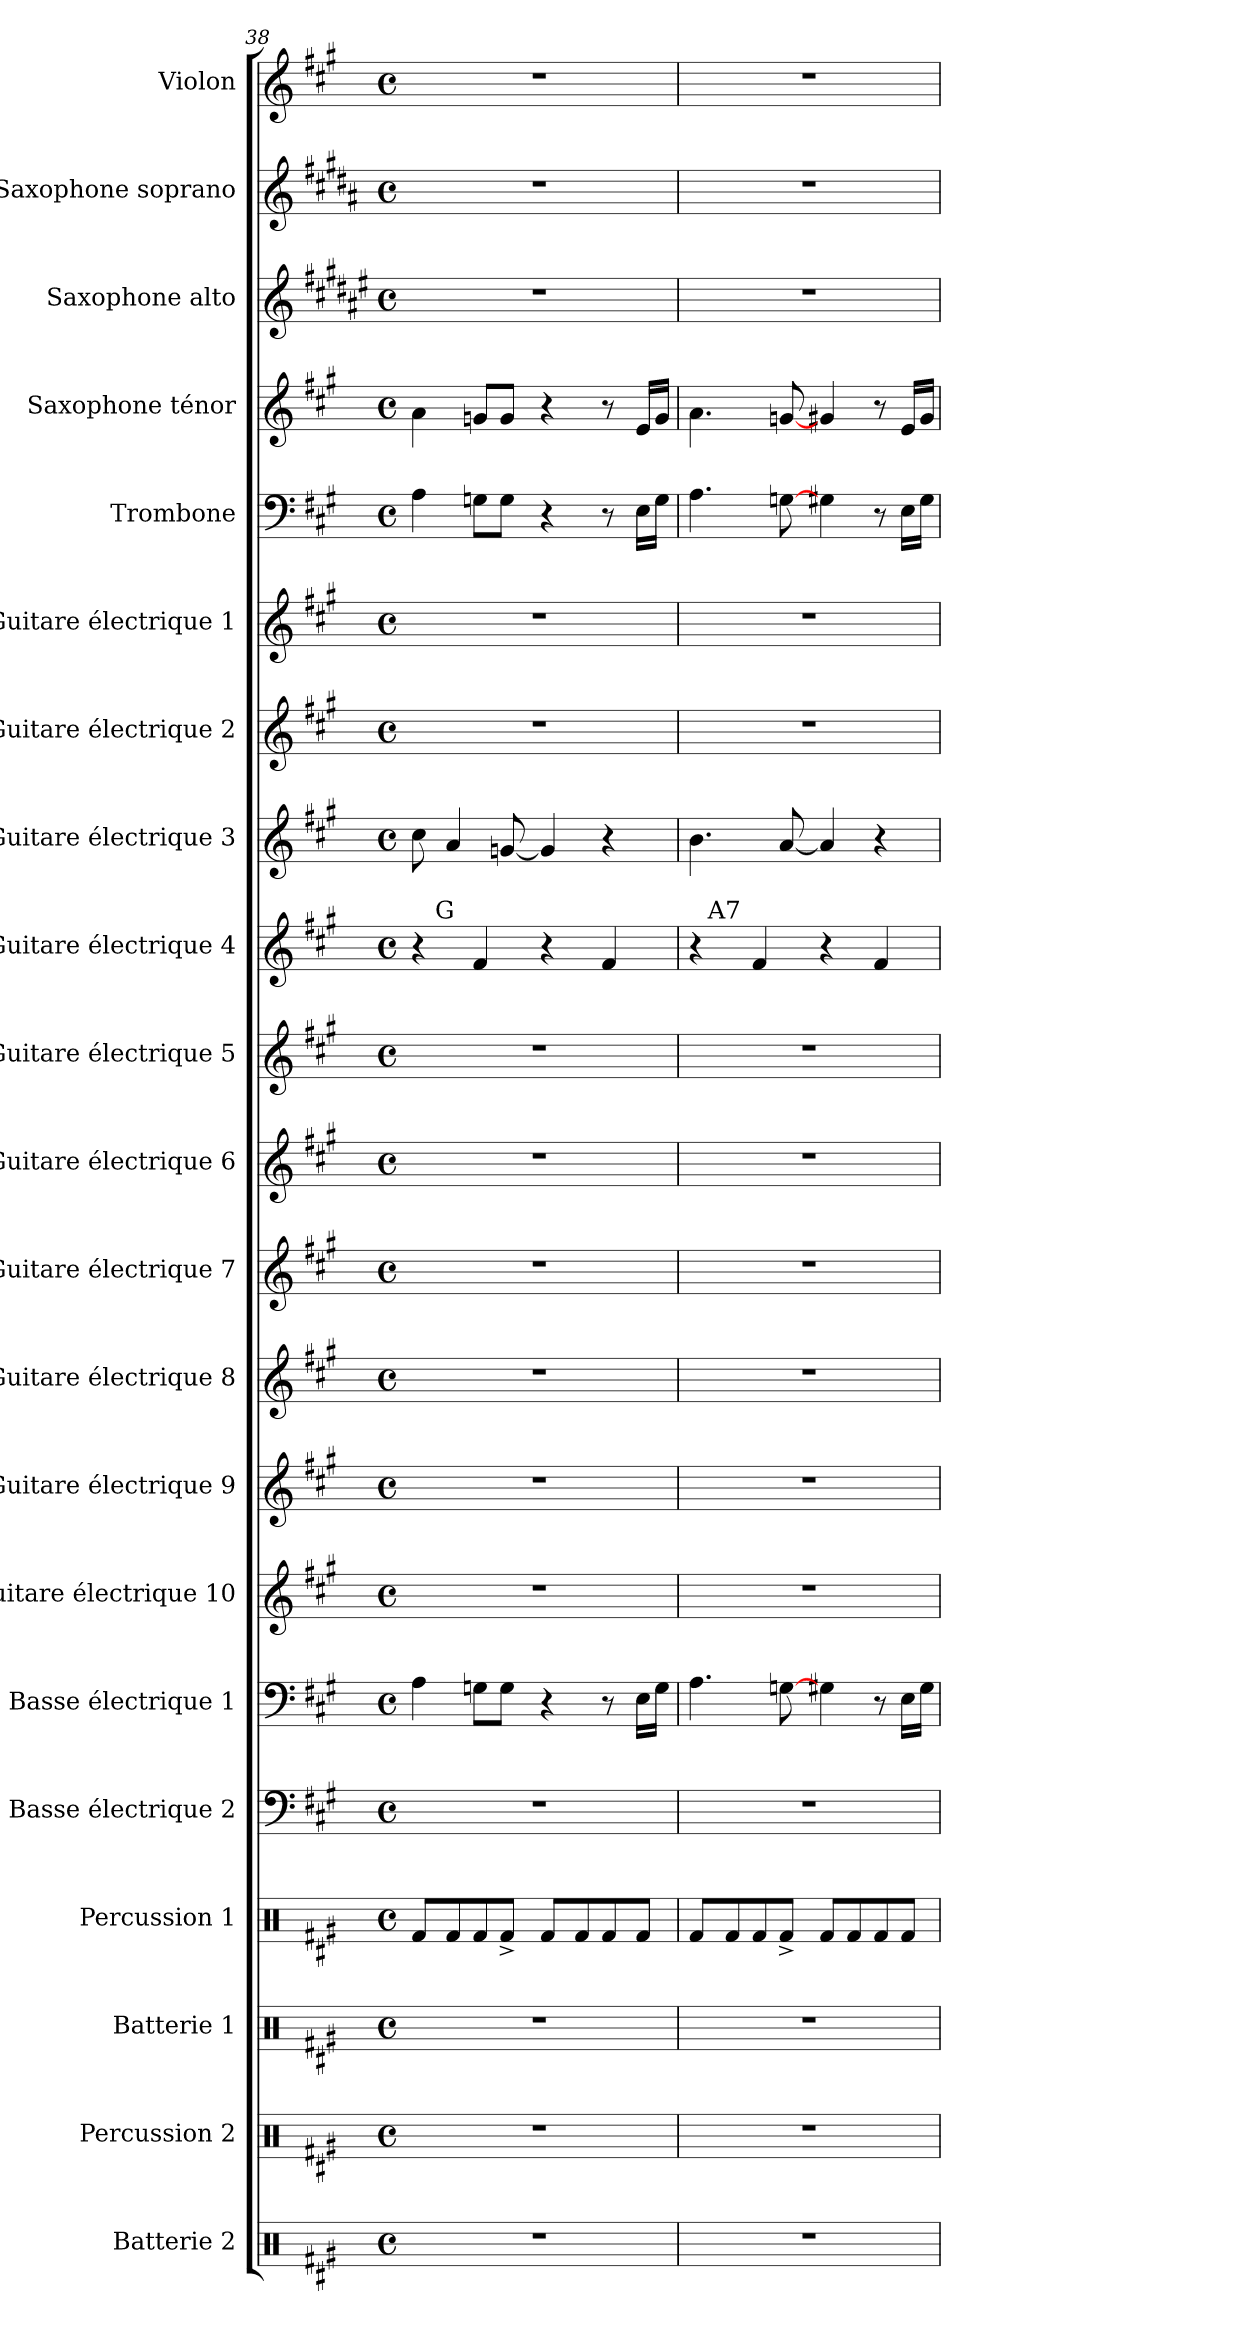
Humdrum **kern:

**kern	**kern	**kern	**kern	**kern	**kern	**kern	**kern	**kern	**kern	**kern	**kern	**kern	**kern	**kern	**kern	**kern	**kern	**kern	**kern	**kern
*part21	*part20	*part19	*part18	*part17	*part16	*part15	*part14	*part13	*part12	*part11	*part10	*part9	*part8	*part7	*part6	*part5	*part4	*part3	*part2	*part1
*staff21	*staff20	*staff19	*staff18	*staff17	*staff16	*staff15	*staff14	*staff13	*staff12	*staff11	*staff10	*staff9	*staff8	*staff7	*staff6	*staff5	*staff4	*staff3	*staff2	*staff1
*I"Batterie 2	*I"Percussion 2	*I"Batterie 1	*I"Percussion 1	*I"Basse électrique 2	*I"Basse électrique 1	*I"Guitare électrique 10	*I"Guitare électrique 9	*I"Guitare électrique 8	*I"Guitare électrique 7	*I"Guitare électrique 6	*I"Guitare électrique 5	*I"Guitare électrique 4	*I"Guitare électrique 3	*I"Guitare électrique 2	*I"Guitare électrique 1	*I"Trombone	*I"Saxophone ténor	*I"Saxophone alto	*I"Saxophone soprano	*I"Violon
*I'Batt. 2	*I'Perc. 2	*I'Batt. 1	*I'Perc. 1	*I'B.ƒ. 2	*I'B.ƒ. 1	*I'Gtr.ƒ. 10	*I'Gtr.ƒ. 9	*I'Gtr.ƒ. 8	*I'Gtr.ƒ. 7	*I'Gtr.ƒ. 6	*I'Gtr.ƒ. 5	*I'Gtr.ƒ. 4	*I'Gtr.ƒ. 3	*I'Gtr.ƒ. 2	*I'Gtr.ƒ. 1	*I'Tbn.	*I'Sx. T.	*I'Sx. A.	*I'Sx. S.	*I'Vln.
*clefX	*clefX	*clefX	*clefX	*clefF4	*clefF4	*clefG2	*clefG2	*clefG2	*clefG2	*clefG2	*clefG2	*clefG2	*clefG2	*clefG2	*clefG2	*clefF4	*clefG2	*clefG2	*clefG2	*clefG2
*	*	*	*	*ITrd7c12	*ITrd7c12	*ITrd7c12	*ITrd7c12	*ITrd7c12	*ITrd7c12	*ITrd7c12	*ITrd7c12	*ITrd7c12	*ITrd7c12	*ITrd7c12	*ITrd7c12	*	*ITrd8c14	*ITrd5c9	*ITrd1c2	*
*k[f#c#g#]	*k[f#c#g#]	*k[f#c#g#]	*k[f#c#g#]	*k[f#c#g#]	*k[f#c#g#]	*k[f#c#g#]	*k[f#c#g#]	*k[f#c#g#]	*k[f#c#g#]	*k[f#c#g#]	*k[f#c#g#]	*k[f#c#g#]	*k[f#c#g#]	*k[f#c#g#]	*k[f#c#g#]	*k[f#c#g#]	*k[f#c#g#]	*k[f#c#g#]	*k[f#c#g#]	*k[f#c#g#]
*A:	*A:	*A:	*A:	*A:	*A:	*A:	*A:	*A:	*A:	*A:	*A:	*A:	*A:	*A:	*A:	*A:	*A:	*A:	*A:	*A:
*M4/4	*M4/4	*M4/4	*M4/4	*M4/4	*M4/4	*M4/4	*M4/4	*M4/4	*M4/4	*M4/4	*M4/4	*M4/4	*M4/4	*M4/4	*M4/4	*M4/4	*M4/4	*M4/4	*M4/4	*M4/4
*met(c)	*met(c)	*met(c)	*met(c)	*met(c)	*met(c)	*met(c)	*met(c)	*met(c)	*met(c)	*met(c)	*met(c)	*met(c)	*met(c)	*met(c)	*met(c)	*met(c)	*met(c)	*met(c)	*met(c)	*met(c)
=38	=38	=38	=38	=38	=38	=38	=38	=38	=38	=38	=38	=38	=38	=38	=38	=38	=38	=38	=38	=38
*	*	*	*	*	*	*	*	*	*	*	*	*^	*	*	*	*	*	*	*	*
1r	1r	1r	8Rf/L	1r	4AA\	1r	1r	1r	1r	1r	1r	4r	16.ryy	8c#\	1r	1r	4A\	4A\	1r	1r	1r
!	!	!	!	!	!	!	!	!	!	!	!	!	!LO:TX:a:t=G	!	!	!	!	!	!	!	!
.	.	.	.	.	.	.	.	.	.	.	.	.	2ryy	.	.	.	.	.	.	.	.
.	.	.	8Rf/	.	.	.	.	.	.	.	.	.	.	4A/	.	.	.	.	.	.	.
.	.	.	8Rf/	.	8GGn\L	.	.	.	.	.	.	4F#/	.	.	.	.	8Gn\L	8Gn/L	.	.	.
.	.	.	8Rf^</J	.	8GG\J	.	.	.	.	.	.	.	.	[8Gn/	.	.	8G\J	8G/J	.	.	.
.	.	.	8Rf/L	.	4r	.	.	.	.	.	.	4r	.	4G/]	.	.	4r	4r	.	.	.
.	.	.	.	.	.	.	.	.	.	.	.	.	4ryy	.	.	.	.	.	.	.	.
.	.	.	8Rf/	.	.	.	.	.	.	.	.	.	.	.	.	.	.	.	.	.	.
.	.	.	8Rf/	.	8r	.	.	.	.	.	.	4F#/	.	4r	.	.	8r	8r	.	.	.
.	.	.	.	.	.	.	.	.	.	.	.	.	8ryy	.	.	.	.	.	.	.	.
.	.	.	8Rf/J	.	16EE\LL	.	.	.	.	.	.	.	.	.	.	.	16E\LL	16E/LL	.	.	.
.	.	.	.	.	16GG\JJ	.	.	.	.	.	.	.	.	.	.	.	16G\JJ	16G/JJ	.	.	.
.	.	.	.	.	.	.	.	.	.	.	.	.	32ryy	.	.	.	.	.	.	.	.
=39	=39	=39	=39	=39	=39	=39	=39	=39	=39	=39	=39	=39	=39	=39	=39	=39	=39	=39	=39	=39	=39
1r	1r	1r	8Rf/L	1r	4.AA\	1r	1r	1r	1r	1r	1r	4r	16ryy	4.B\	1r	1r	4.A\	4.A\	1r	1r	1r
!	!	!	!	!	!	!	!	!	!	!	!	!	!LO:TX:a:t=A7	!	!	!	!	!	!	!	!
.	.	.	.	.	.	.	.	.	.	.	.	.	2...ryy	.	.	.	.	.	.	.	.
.	.	.	8Rf/	.	.	.	.	.	.	.	.	.	.	.	.	.	.	.	.	.	.
.	.	.	8Rf/	.	.	.	.	.	.	.	.	4F#/	.	.	.	.	.	.	.	.	.
.	.	.	8Rf^</J	.	[8GGn\	.	.	.	.	.	.	.	.	[8A/	.	.	[8Gn\	[8Gn/	.	.	.
.	.	.	8Rf/L	.	4GG#\	.	.	.	.	.	.	4r	.	4A/]	.	.	4G#\	4G#/	.	.	.
.	.	.	8Rf/	.	.	.	.	.	.	.	.	.	.	.	.	.	.	.	.	.	.
.	.	.	8Rf/	.	8r	.	.	.	.	.	.	4F#/	.	4r	.	.	8r	8r	.	.	.
.	.	.	8Rf/J	.	16EE\LL	.	.	.	.	.	.	.	.	.	.	.	16E\LL	16E/LL	.	.	.
.	.	.	.	.	16GG#\JJ	.	.	.	.	.	.	.	.	.	.	.	16G#\JJ	16G#/JJ	.	.	.
*	*	*	*	*	*	*	*	*	*	*	*	*v	*v	*	*	*	*	*	*	*	*
=	=	=	=	=	=	=	=	=	=	=	=	=	=	=	=	=	=	=	=	=
*-	*-	*-	*-	*-	*-	*-	*-	*-	*-	*-	*-	*-	*-	*-	*-	*-	*-	*-	*-	*-
